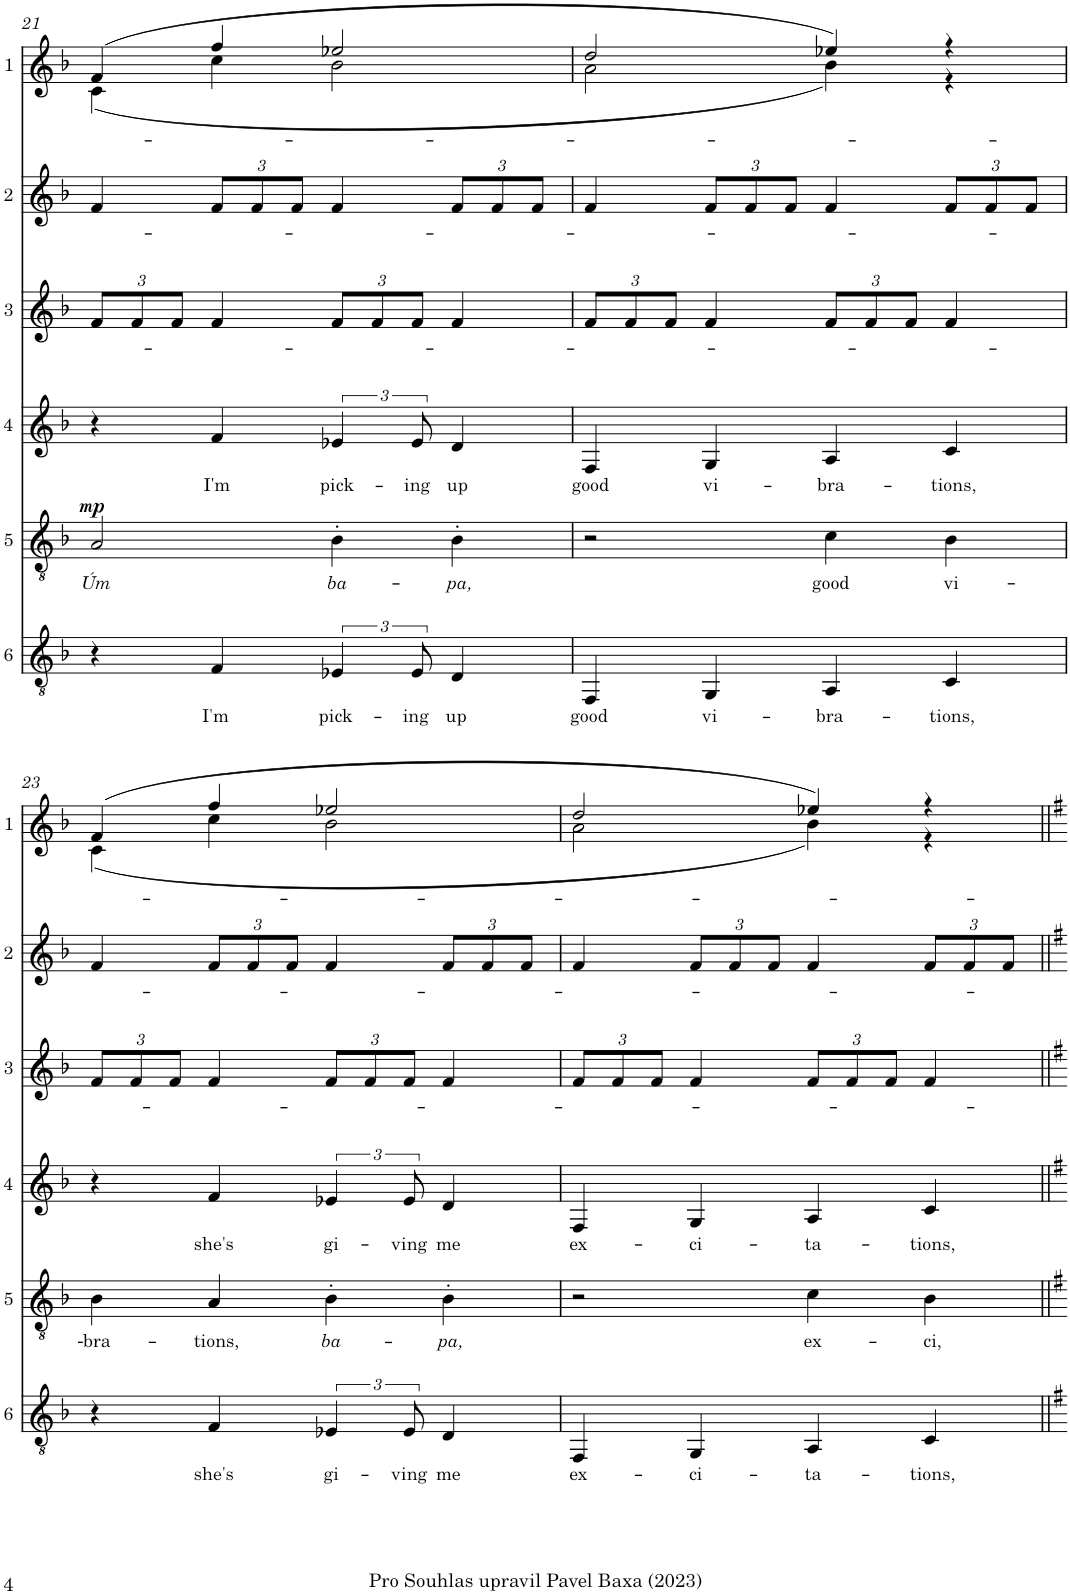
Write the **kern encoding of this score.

**kern	**text	**kern	**text	**dynam	**kern	**text	**kern	**kern	**kern
*part6	*part6	*part5	*part5	*part5	*part4	*part4	*part3	*part2	*part1
*staff6	*staff6	*staff5	*staff5	*staff5	*staff4	*staff4	*staff3	*staff2	*staff1
*I"Hlas 6	*	*I"Hlas 5	*	*	*I"Hlas 4	*	*I"Hlas 3	*I"Hlas 2	*I"Hlas 1
!!LO:PB:g=z
*clefGv2	*	*clefGv2	*	*	*clefG2	*	*clefG2	*clefG2	*clefG2
*k[b-]	*	*k[b-]	*	*	*k[b-]	*	*k[b-]	*k[b-]	*k[b-]
*M4/4	*	*M4/4	*	*	*M4/4	*	*M4/4	*M4/4	*M4/4
=21	=21	=21	=21	=21	=21	=21	=21	=21	=21
!	!	!	!LO:LY:b	!	!	!	!	!	!
*	*	*	*	*	*	*	*Xbrackettup	*	*
*	*	*	*	*	*	*	*	*	*^
!	!	!	!	!LO:DY:a	!	!	!	!	!	!
4r	.	2A/	Úm	mp	4r	.	12f/L	4f/	(4f/	(4c\
.	.	.	.	.	.	.	12f/	.	.	.
.	.	.	.	.	.	.	12f/J	.	.	.
!	!LO:LY:b	!	!	!	!	!LO:LY:b	!	!	!	!
*	*	*	*	*	*	*	*	*Xbrackettup	*	*
4F/	I'm	.	.	.	4f/	I'm	4f/	12f/L	4ff/	4cc\
.	.	.	.	.	.	.	.	12f/	.	.
.	.	.	.	.	.	.	.	12f/J	.	.
!	!LO:LY:b	!	!LO:LY:b	!	!	!LO:LY:b	!	!	!	!
6E-X/	pick-	4B-'\	ba-	.	6e-X/	pick-	12f/L	4f/	2ee-X/	2b-\
.	.	.	.	.	.	.	12f/	.	.	.
!	!LO:LY:b	!	!	!	!	!LO:LY:b	!	!	!	!
12E-/	-ing	.	.	.	12e-/	-ing	12f/J	.	.	.
!	!LO:LY:b	!	!LO:LY:b	!	!	!LO:LY:b	!	!	!	!
4D/	up	4B-'\	-pa,	.	4d/	up	4f/	12f/L	.	.
.	.	.	.	.	.	.	.	12f/	.	.
.	.	.	.	.	.	.	.	12f/J	.	.
=22	=22	=22	=22	=22	=22	=22	=22	=22	=22	=22
!	!LO:LY:b	!	!	!	!	!LO:LY:b	!	!	!	!
4FF/	good	2r	.	.	4F/	good	12f/L	4f/	2dd/	2a\
.	.	.	.	.	.	.	12f/	.	.	.
.	.	.	.	.	.	.	12f/J	.	.	.
!	!LO:LY:b	!	!	!	!	!LO:LY:b	!	!	!	!
4GG/	vi-	.	.	.	4G/	vi-	4f/	12f/L	.	.
.	.	.	.	.	.	.	.	12f/	.	.
.	.	.	.	.	.	.	.	12f/J	.	.
!	!LO:LY:b	!	!LO:LY:b	!	!	!LO:LY:b	!	!	!	!
4AA/	-bra-	4c\	good	.	4A/	-bra-	12f/L	4f/	4ee-X/)	4b-\)
.	.	.	.	.	.	.	12f/	.	.	.
.	.	.	.	.	.	.	12f/J	.	.	.
!	!LO:LY:b	!	!LO:LY:b	!	!	!LO:LY:b	!	!	!	!
4C/	-tions,	4B-\	vi-	.	4c/	-tions,	4f/	12f/L	4r	4r
.	.	.	.	.	.	.	.	12f/	.	.
.	.	.	.	.	.	.	.	12f/J	.	.
!!LO:LB:g=z	!!
=23	=23	=23	=23	=23	=23	=23	=23	=23	=23	=23
!	!	!	!LO:LY:b	!	!	!	!	!	!	!
4r	.	4B-\	-bra-	.	4r	.	12f/L	4f/	(4f/	(4c\
.	.	.	.	.	.	.	12f/	.	.	.
.	.	.	.	.	.	.	12f/J	.	.	.
!	!LO:LY:b	!	!LO:LY:b	!	!	!LO:LY:b	!	!	!	!
4F/	she's	4A/	-tions,	.	4f/	she's	4f/	12f/L	4ff/	4cc\
.	.	.	.	.	.	.	.	12f/	.	.
.	.	.	.	.	.	.	.	12f/J	.	.
!	!LO:LY:b	!	!LO:LY:b	!	!	!LO:LY:b	!	!	!	!
6E-X/	gi-	4B-'\	ba-	.	6e-X/	gi-	12f/L	4f/	2ee-X/	2b-\
.	.	.	.	.	.	.	12f/	.	.	.
!	!LO:LY:b	!	!	!	!	!LO:LY:b	!	!	!	!
12E-/	-ving	.	.	.	12e-/	-ving	12f/J	.	.	.
!	!LO:LY:b	!	!LO:LY:b	!	!	!LO:LY:b	!	!	!	!
4D/	me	4B-'\	-pa,	.	4d/	me	4f/	12f/L	.	.
.	.	.	.	.	.	.	.	12f/	.	.
.	.	.	.	.	.	.	.	12f/J	.	.
=24	=24	=24	=24	=24	=24	=24	=24	=24	=24	=24
!	!LO:LY:b	!	!	!	!	!LO:LY:b	!	!	!	!
4FF/	ex-	2r	.	.	4F/	ex-	12f/L	4f/	2dd/	2a\
.	.	.	.	.	.	.	12f/	.	.	.
.	.	.	.	.	.	.	12f/J	.	.	.
!	!LO:LY:b	!	!	!	!	!LO:LY:b	!	!	!	!
4GG/	-ci-	.	.	.	4G/	-ci-	4f/	12f/L	.	.
.	.	.	.	.	.	.	.	12f/	.	.
.	.	.	.	.	.	.	.	12f/J	.	.
!	!LO:LY:b	!	!LO:LY:b	!	!	!LO:LY:b	!	!	!	!
4AA/	-ta-	4c\	ex-	.	4A/	-ta-	12f/L	4f/	4ee-X/)	4b-\)
.	.	.	.	.	.	.	12f/	.	.	.
.	.	.	.	.	.	.	12f/J	.	.	.
!	!LO:LY:b	!	!LO:LY:b	!	!	!LO:LY:b	!	!	!	!
4C/	-tions,	4B-\	-ci,	.	4c/	-tions,	4f/	12f/L	4r	4r
.	.	.	.	.	.	.	.	12f/	.	.
.	.	.	.	.	.	.	.	12f/J	.	.
*	*	*	*	*	*	*	*	*	*v	*v
=||	=||	=||	=||	=||	=||	=||	=||	=||	=||
*-	*-	*-	*-	*-	*-	*-	*-	*-	*-
